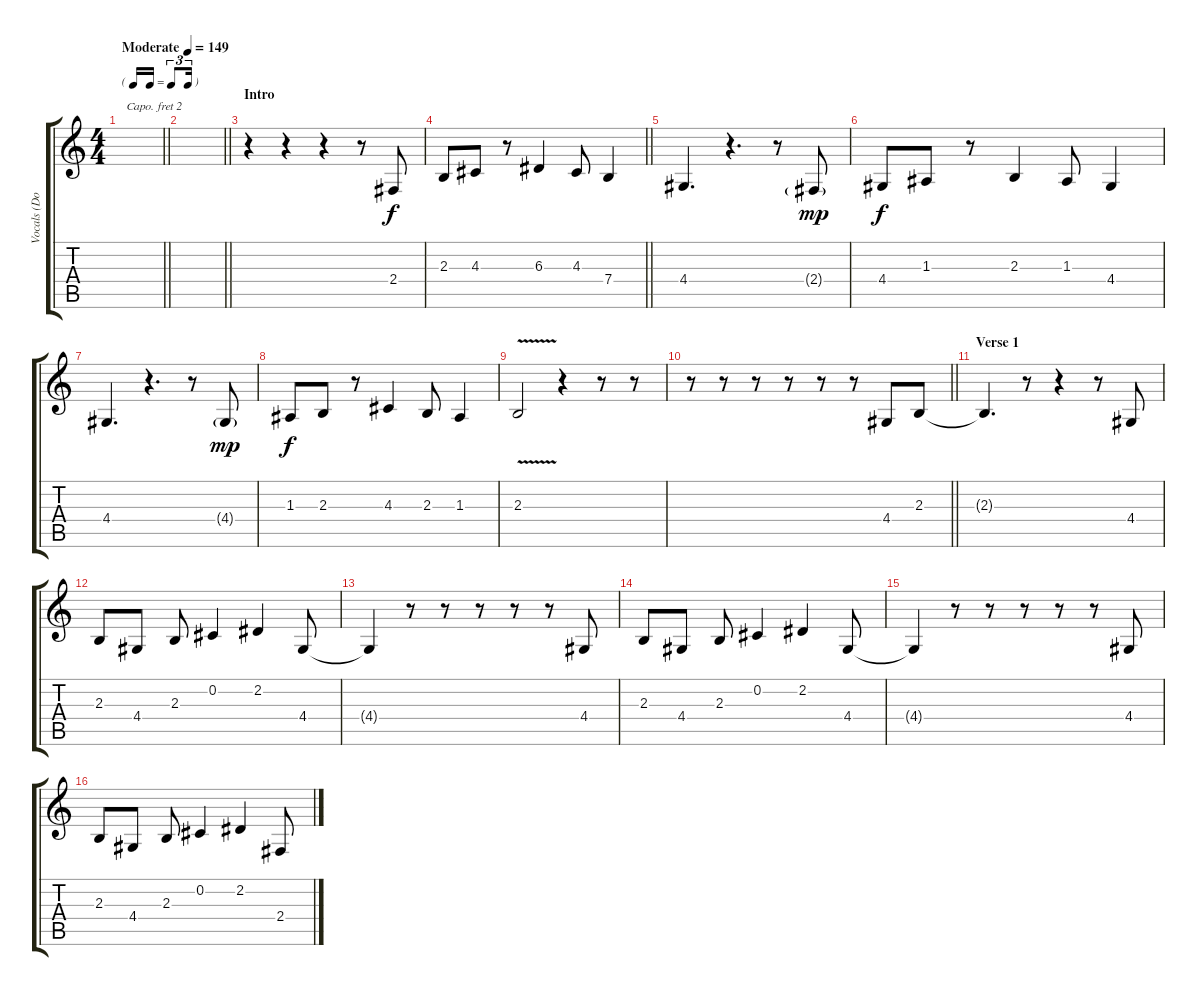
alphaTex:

\track ("Vocals (Dougie)" "Vocals (Do") {instrument clarinet}
\staff {score tabs}
\capo 2
\tuning (E4 B3 G3 D3 A2 E2) {hide}
\ts (4 4)
\tf triplet16th
\tempo (149 "Moderate")
\clef g2
\barLineRight lightlight
\ks c
|
\section ("" "")
\barLineRight lightlight
|
\section ("" "Intro")
r.4 r.4 r.4 r.8 2.4.8 |
\barLineRight lightlight
2.3.8 4.3.8 r.8 6.3.4 4.3.8 7.4.4 |
4.4.4{d} r.4{d} r.8 2.4{g}.8{dy mp} |
4.4.8{dy f} 1.3.8 r.8 2.3.4 1.3.8 4.4.4 |
4.4.4{d} r.4{d} r.8 4.4{g}.8{dy mp} |
1.3.8{dy f} 2.3.8 r.8 4.3.4 2.3.8 1.3.4 |
2.3{v}.2 r.4 r.8 r.8 |
\barLineRight lightlight
r.8 r.8 r.8 r.8 r.8 r.8 4.4.8 2.3.8 |
\section ("" "Verse 1")
2.3{t}.4{d} r.8 r.4 r.8 4.4.8 |
2.3.8 4.4.8 2.3.8 0.2.4 2.2.4 4.4.8 |
4.4{t}.4 r.8 r.8 r.8 r.8 r.8 4.4.8 |
2.3.8 4.4.8 2.3.8 0.2.4 2.2.4 4.4.8 |
4.4{t}.4 r.8 r.8 r.8 r.8 r.8 4.4.8 |
2.3.8 4.4.8 2.3.8 0.2.4 2.2.4 2.4.8
